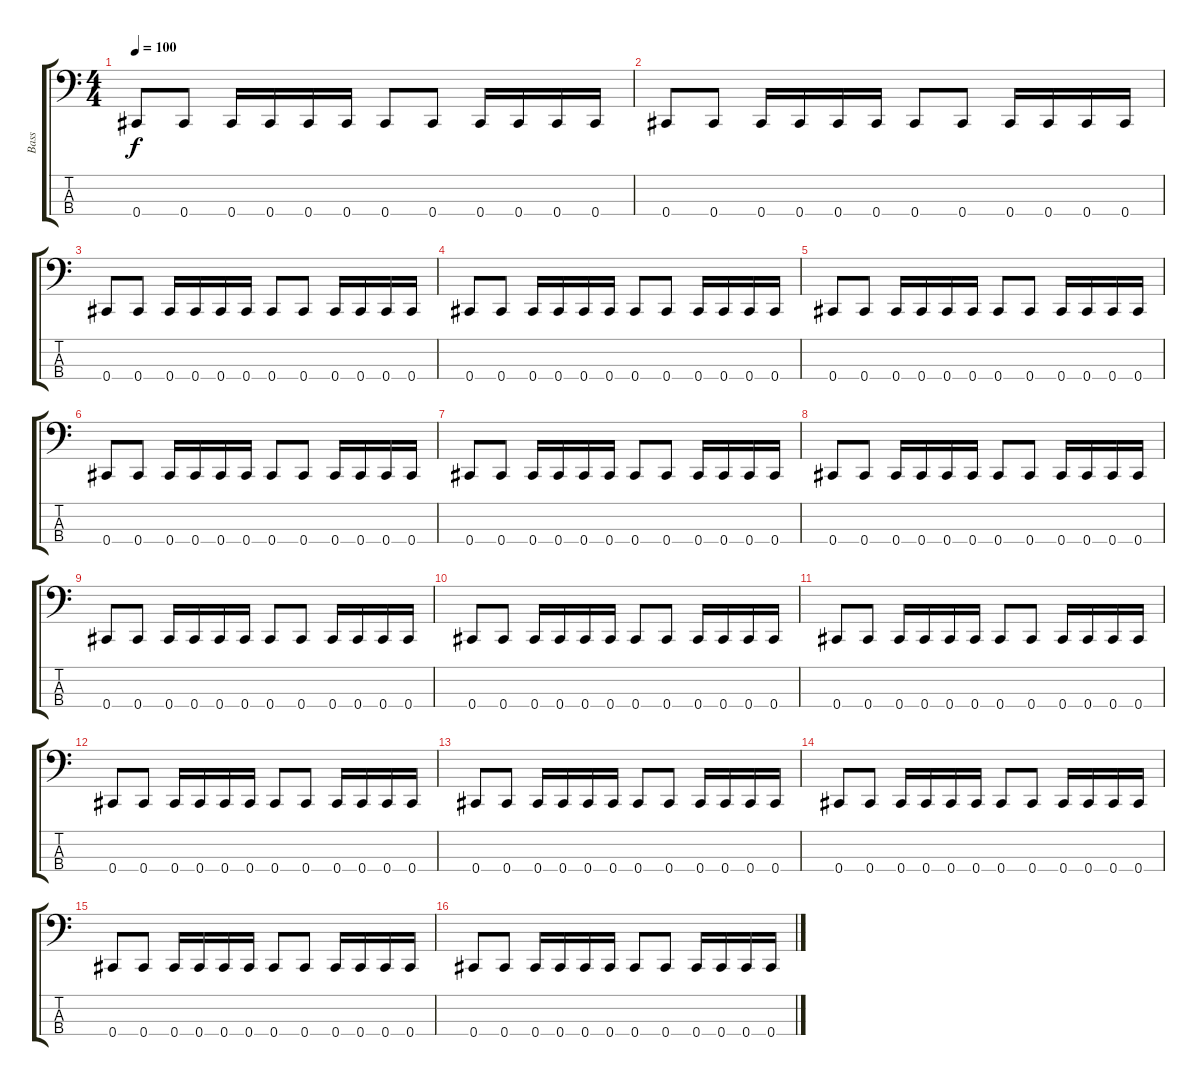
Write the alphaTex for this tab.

\track ("Bass" "Bass") {instrument electricbasspick}
\staff {score tabs}
\tuning (Gb2 Db2 Ab1 Db1) {hide}
\ts (4 4)
\tempo 100
\clef f4
\ks c
0.4.8{dy f instrument electricbasspick} 0.4.8 0.4.16 0.4.16 0.4.16 0.4.16 0.4.8 0.4.8 0.4.16 0.4.16 0.4.16 0.4.16 |
0.4.8 0.4.8 0.4.16 0.4.16 0.4.16 0.4.16 0.4.8 0.4.8 0.4.16 0.4.16 0.4.16 0.4.16 |
0.4.8 0.4.8 0.4.16 0.4.16 0.4.16 0.4.16 0.4.8 0.4.8 0.4.16 0.4.16 0.4.16 0.4.16 |
0.4.8 0.4.8 0.4.16 0.4.16 0.4.16 0.4.16 0.4.8 0.4.8 0.4.16 0.4.16 0.4.16 0.4.16 |
0.4.8 0.4.8 0.4.16 0.4.16 0.4.16 0.4.16 0.4.8 0.4.8 0.4.16 0.4.16 0.4.16 0.4.16 |
0.4.8 0.4.8 0.4.16 0.4.16 0.4.16 0.4.16 0.4.8 0.4.8 0.4.16 0.4.16 0.4.16 0.4.16 |
0.4.8 0.4.8 0.4.16 0.4.16 0.4.16 0.4.16 0.4.8 0.4.8 0.4.16 0.4.16 0.4.16 0.4.16 |
0.4.8 0.4.8 0.4.16 0.4.16 0.4.16 0.4.16 0.4.8 0.4.8 0.4.16 0.4.16 0.4.16 0.4.16 |
0.4.8 0.4.8 0.4.16 0.4.16 0.4.16 0.4.16 0.4.8 0.4.8 0.4.16 0.4.16 0.4.16 0.4.16 |
0.4.8 0.4.8 0.4.16 0.4.16 0.4.16 0.4.16 0.4.8 0.4.8 0.4.16 0.4.16 0.4.16 0.4.16 |
0.4.8 0.4.8 0.4.16 0.4.16 0.4.16 0.4.16 0.4.8 0.4.8 0.4.16 0.4.16 0.4.16 0.4.16 |
0.4.8 0.4.8 0.4.16 0.4.16 0.4.16 0.4.16 0.4.8 0.4.8 0.4.16 0.4.16 0.4.16 0.4.16 |
0.4.8 0.4.8 0.4.16 0.4.16 0.4.16 0.4.16 0.4.8 0.4.8 0.4.16 0.4.16 0.4.16 0.4.16 |
0.4.8 0.4.8 0.4.16 0.4.16 0.4.16 0.4.16 0.4.8 0.4.8 0.4.16 0.4.16 0.4.16 0.4.16 |
0.4.8 0.4.8 0.4.16 0.4.16 0.4.16 0.4.16 0.4.8 0.4.8 0.4.16 0.4.16 0.4.16 0.4.16 |
0.4.8 0.4.8 0.4.16 0.4.16 0.4.16 0.4.16 0.4.8 0.4.8 0.4.16 0.4.16 0.4.16 0.4.16
